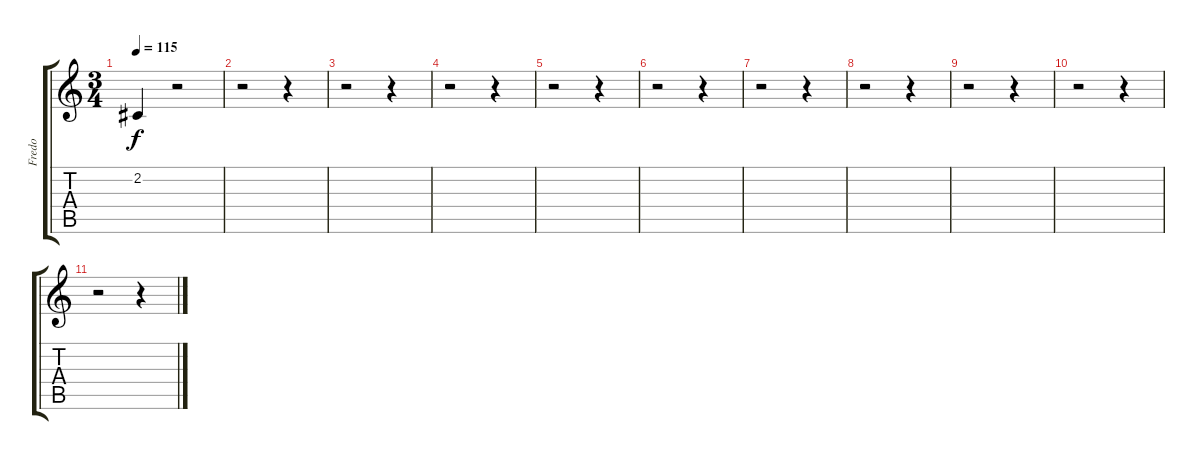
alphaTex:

\track ("Fredo" "Fredo") {instrument baritonesax}
\staff {score tabs}
\tuning (E4 B3 G3 D3 A2 E2) {hide}
\ts (3 4)
\tempo 115
\clef g2
\ks c
2.2{t}.4{dy f} r.2 |
r.2 r.4 |
r.2 r.4 |
r.2 r.4 |
r.2 r.4 |
r.2 r.4 |
r.2 r.4 |
r.2 r.4 |
r.2 r.4 |
r.2 r.4 |
r.2 r.4
